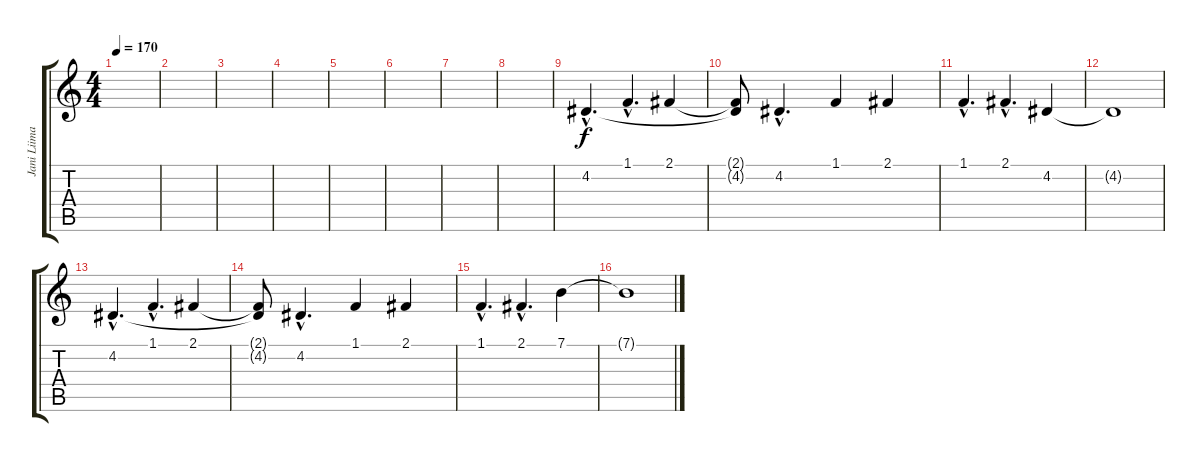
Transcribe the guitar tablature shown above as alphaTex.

\track ("Jani Liimatainen vocal" "Jani Liima") {instrument sopranosax}
\staff {score tabs}
\tuning (E4 B3 G3 D3 A2 E2) {hide}
\ts (4 4)
\tempo 170
\clef g2
\ks c
|
|
|
|
|
|
|
|
4.2{hac}.4{d} 1.1{hac}.4{d} 2.1.4 |
(2.1{t} 4.2{t}).8 4.2{hac}.4{d} 1.1.4 2.1.4 |
1.1{hac}.4{d} 2.1{hac}.4{d} 4.2.4 |
4.2{t}.1 |
4.2{hac}.4{d} 1.1{hac}.4{d} 2.1.4 |
(2.1{t} 4.2{t}).8 4.2{hac}.4{d} 1.1.4 2.1.4 |
1.1{hac}.4{d} 2.1{hac}.4{d} 7.1.4 |
7.1{t}.1
